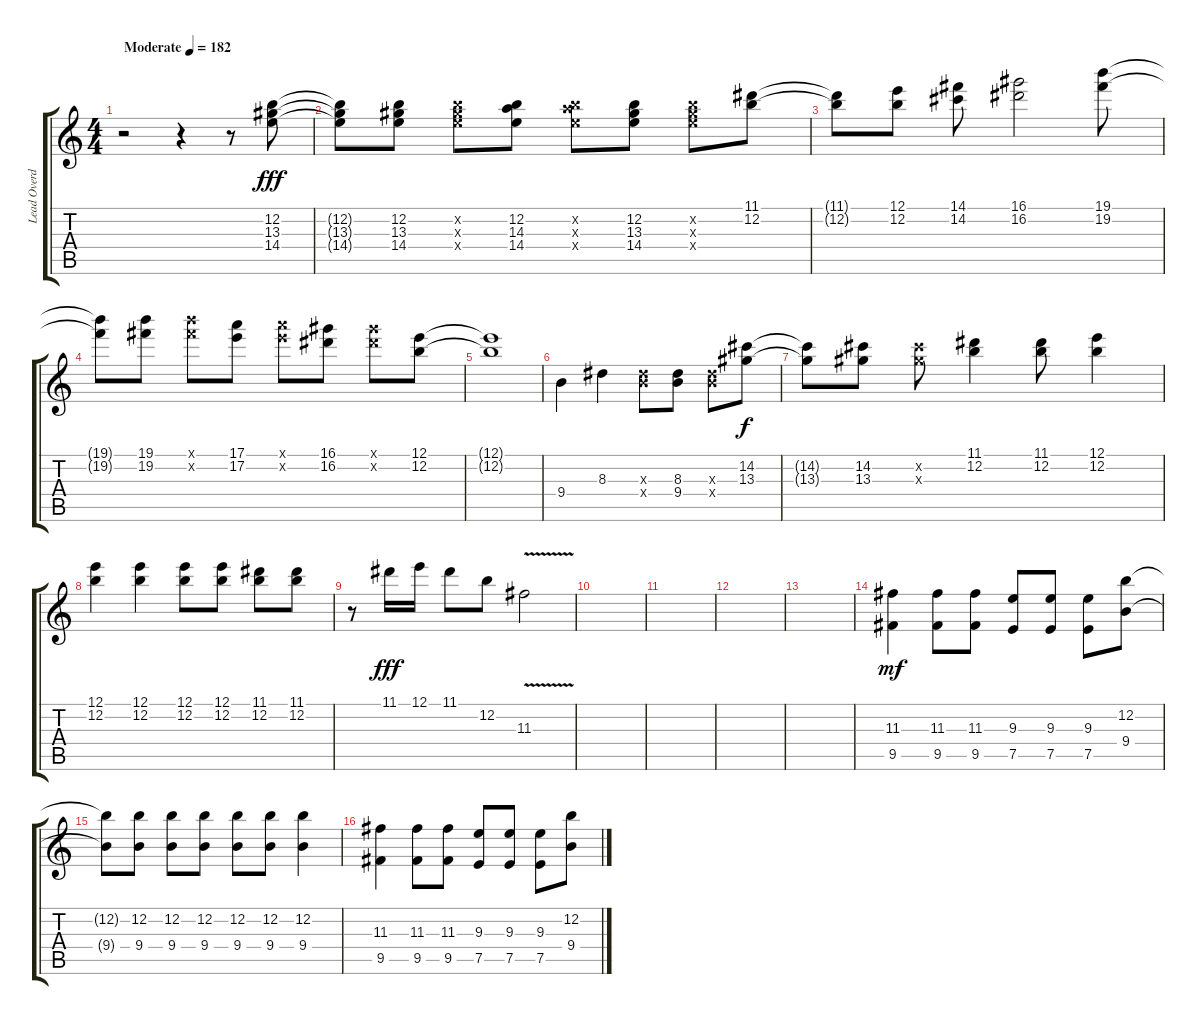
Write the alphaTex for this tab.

\track ("Lead Overdrive Guitar" "Lead Overd") {instrument overdrivenguitar}
\staff {score tabs}
\tuning (E4 B3 G3 D3 A2 E2) {hide}
\ts (4 4)
\tempo (182 "Moderate")
\clef g2
\ks c
r.2{dy fff instrument overdrivenguitar} r.4 r.8 (12.2 13.3 14.4).8 |
(12.2{t} 13.3{t} 14.4{t}).8 (12.2 13.3 14.4).8 (12.2{x} 13.3{x} 14.4{x}).8 (12.2 14.3 14.4).8 (12.2{x} 14.3{x} 14.4{x}).8 (12.2 13.3 14.4).8 (12.2{x} 13.3{x} 14.4{x}).8 (11.1 12.2).8 |
(11.1{t} 12.2{t}).8 (12.1 12.2).8 (14.1 14.2).8 (16.1 16.2).2 (19.1 19.2).8 |
(19.1{t} 19.2{t}).8 (19.1 19.2).8 (19.1{x} 19.2{x}).8 (17.1 17.2).8 (17.1{x} 17.2{x}).8 (16.1 16.2).8 (16.1{x} 16.2{x}).8 (12.1 12.2).8 |
(12.1{t} 12.2{t}).1 |
9.4.4 8.3.4 (8.3{x} 9.4{x}).8 (8.3 9.4).8 (8.3{x} 9.4{x}).8 (14.2 13.3).8{dy f} |
(14.2{t} 13.3{t}).8 (14.2 13.3).8 (14.2{x} 13.3{x}).8 (11.1 12.2).4 (11.1 12.2).8 (12.1 12.2).4 |
(12.1 12.2).4 (12.1 12.2).4 (12.1 12.2).8 (12.1 12.2).8 (11.1 12.2).8 (11.1 12.2).8 |
r.8 11.1.16{dy fff} 12.1.16 11.1.8 12.2.8 11.3{v}.2 |
|
|
|
|
(11.3 9.5).4{dy mf} (11.3 9.5).8 (11.3 9.5).8 (9.3 7.5).8 (9.3 7.5).8 (9.3 7.5).8 (12.2 9.4).8 |
(12.2{t} 9.4{t}).8 (12.2 9.4).8 (12.2 9.4).8 (12.2 9.4).8 (12.2 9.4).8 (12.2 9.4).8 (12.2 9.4).4 |
(11.3 9.5).4 (11.3 9.5).8 (11.3 9.5).8 (9.3 7.5).8 (9.3 7.5).8 (9.3 7.5).8 (12.2 9.4).8
